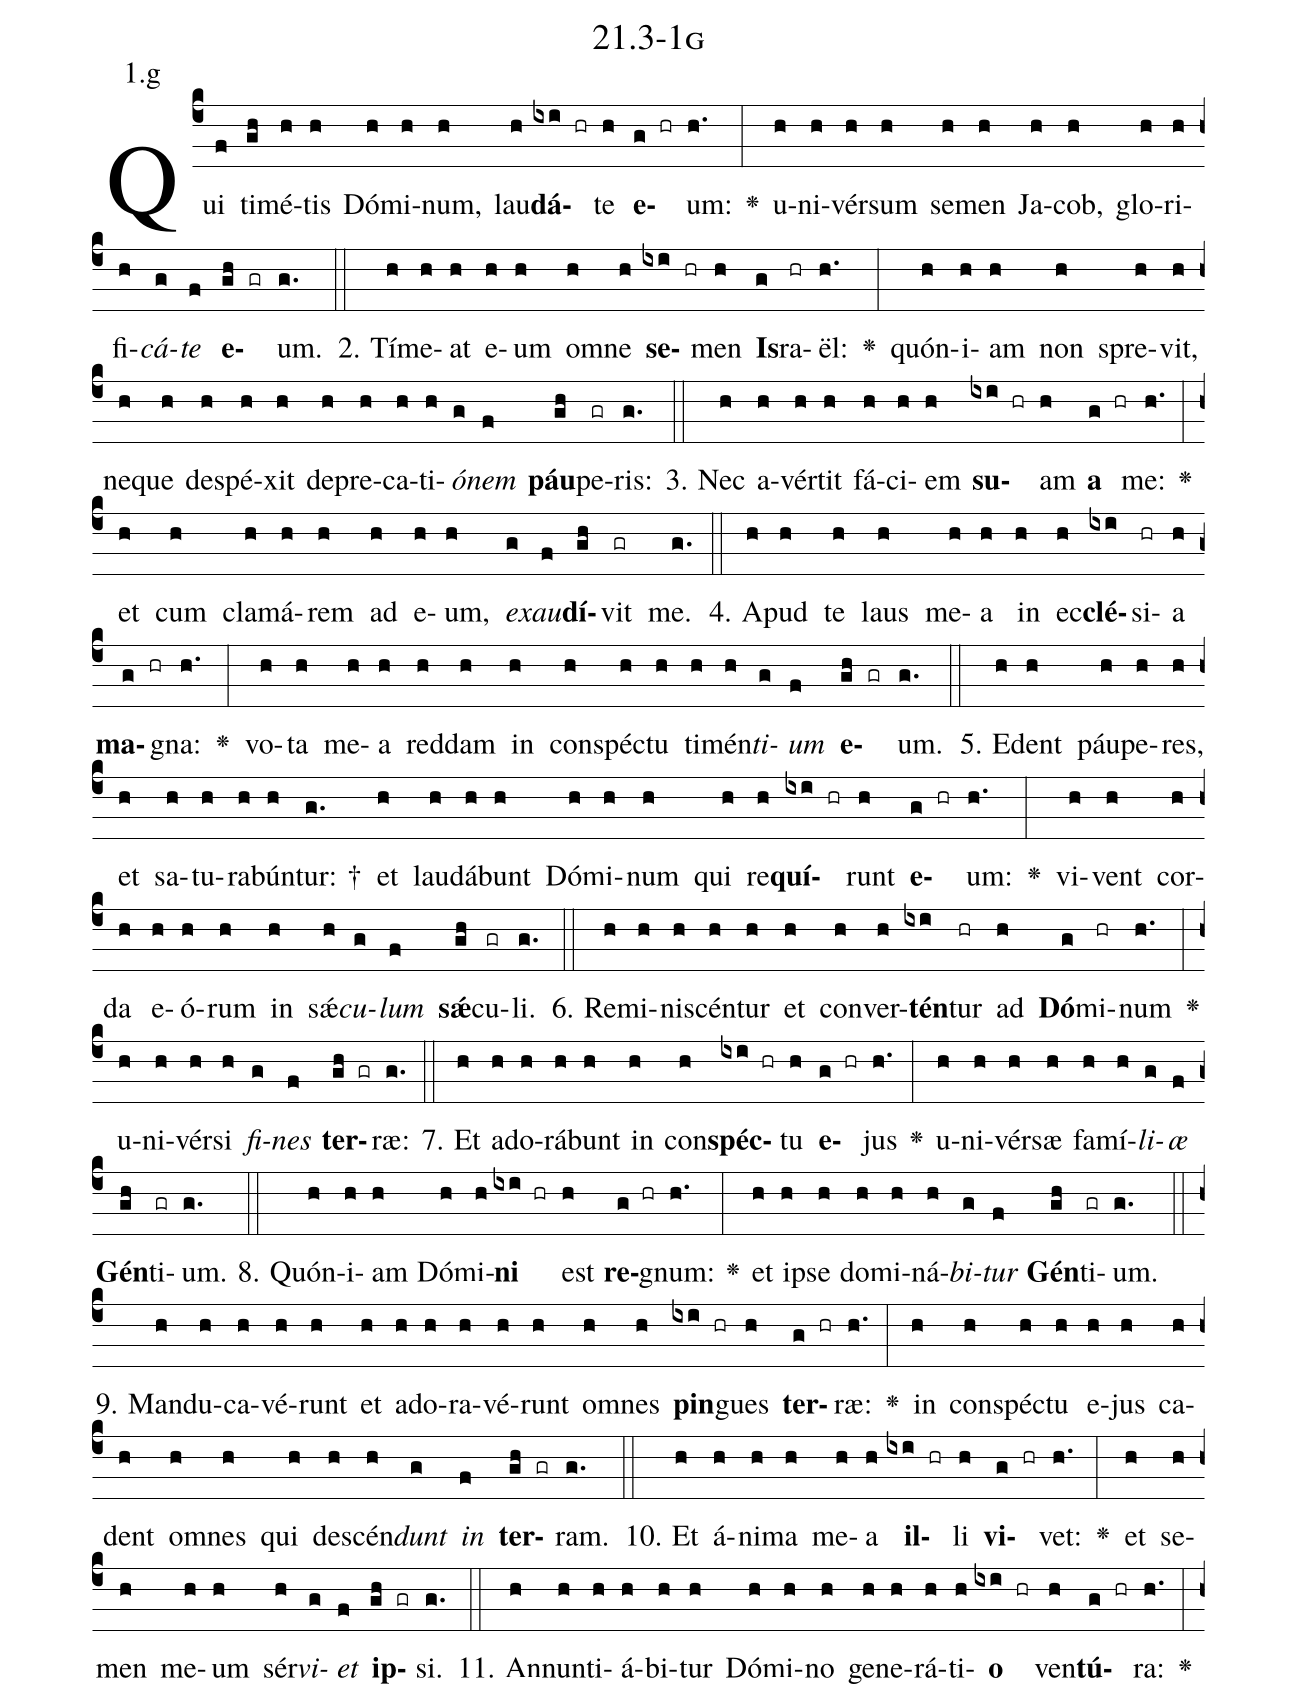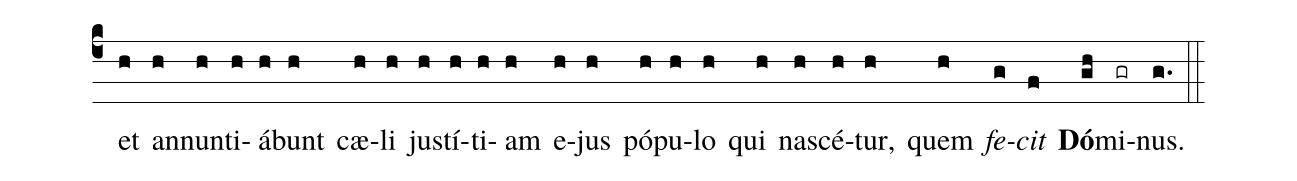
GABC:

name: 21.3-1g;
annotation: 1.g;
%%
(c4)Qui(f) ti(gh)mé(h)tis(h) Dó(h)mi(h)num,(h) lau(h)<b>dá</b>(ixi hr)te(h) <b>e</b>(g hr)um:(h.) <v>\greheightstar</v>(:) u(h)ni(h)vér(h)sum(h) se(h)men(h) Ja(h)cob,(h) glo(h)ri(h)fi(h)<i>cá</i>(g)<i>te</i>(f) <b>e</b>(gh gr)um.(g.) (::)
2. Tí(h)me(h)at(h) e(h)um(h) om(h)ne(h) <b>se</b>(ixi hr)men(h) <b>Is</b>(g)ra(hr)ël:(h.) <v>\greheightstar</v>(:) quón(h)i(h)am(h) non(h) spre(h)vit,(h) ne(h)que(h) de(h)spé(h)xit(h) de(h)pre(h)ca(h)ti(h)<i>ó</i>(g)<i>nem</i>(f) <b>páu</b>(gh)pe(gr)ris:(g.) (::)
3. Nec(h) a(h)vér(h)tit(h) fá(h)ci(h)em(h) <b>su</b>(ixi hr)am(h) <b>a</b>(g hr) me:(h.) <v>\greheightstar</v>(:) et(h) cum(h) cla(h)má(h)rem(h) ad(h) e(h)um,(h) <i>ex</i>(g)<i>au</i>(f)<b>dí</b>(gh)vit(gr) me.(g.) (::)
4. A(h)pud(h) te(h) laus(h) me(h)a(h) in(h) ec(h)<b>clé</b>(ixi)si(hr)a(h) <b>ma</b>(g hr)gna:(h.) <v>\greheightstar</v>(:) vo(h)ta(h) me(h)a(h) red(h)dam(h) in(h) con(h)spéc(h)tu(h) ti(h)mén(h)<i>ti</i>(g)<i>um</i>(f) <b>e</b>(gh gr)um.(g.) (::)
5. E(h)dent(h) páu(h)pe(h)res,(h) et(h) sa(h)tu(h)ra(h)bún(h)tur: †(g.) et(h) lau(h)dá(h)bunt(h) Dó(h)mi(h)num(h) qui(h) re(h)<b>quí</b>(ixi hr)runt(h) <b>e</b>(g hr)um:(h.) <v>\greheightstar</v>(:) vi(h)vent(h) cor(h)da(h) e(h)ó(h)rum(h) in(h) sǽ(h)<i>cu</i>(g)<i>lum</i>(f) <b>sǽ</b>(gh)cu(gr)li.(g.) (::)
6. Re(h)mi(h)ni(h)scén(h)tur(h) et(h) con(h)ver(h)<b>tén</b>(ixi)tur(hr) ad(h) <b>Dó</b>(g)mi(hr)num(h.) <v>\greheightstar</v>(:) u(h)ni(h)vér(h)si(h) <i>fi</i>(g)<i>nes</i>(f) <b>ter</b>(gh gr)ræ:(g.) (::)
7. Et(h) ad(h)o(h)rá(h)bunt(h) in(h) con(h)<b>spéc</b>(ixi hr)tu(h) <b>e</b>(g hr)jus(h.) <v>\greheightstar</v>(:) u(h)ni(h)vér(h)sæ(h) fa(h)mí(h)<i>li</i>(g)<i>æ</i>(f) <b>Gén</b>(gh)ti(gr)um.(g.) (::)
8. Quón(h)i(h)am(h) Dó(h)mi(h)<b>ni</b>(ixi hr) est(h) <b>re</b>(g hr)gnum:(h.) <v>\greheightstar</v>(:) et(h) ip(h)se(h) do(h)mi(h)ná(h)<i>bi</i>(g)<i>tur</i>(f) <b>Gén</b>(gh)ti(gr)um.(g.) (::)
9. Man(h)du(h)ca(h)vé(h)runt(h) et(h) ad(h)o(h)ra(h)vé(h)runt(h) om(h)nes(h) <b>pin</b>(ixi hr)gues(h) <b>ter</b>(g hr)ræ:(h.) <v>\greheightstar</v>(:) in(h) con(h)spéc(h)tu(h) e(h)jus(h) ca(h)dent(h) om(h)nes(h) qui(h) de(h)scén(h)<i>dunt</i>(g) <i>in</i>(f) <b>ter</b>(gh gr)ram.(g.) (::)
10. Et(h) á(h)ni(h)ma(h) me(h)a(h) <b>il</b>(ixi hr)li(h) <b>vi</b>(g hr)vet:(h.) <v>\greheightstar</v>(:) et(h) se(h)men(h) me(h)um(h) sér(h)<i>vi</i>(g)<i>et</i>(f) <b>ip</b>(gh gr)si.(g.) (::)
11. An(h)nun(h)ti(h)á(h)bi(h)tur(h) Dó(h)mi(h)no(h) ge(h)ne(h)rá(h)ti(h)<b>o</b>(ixi hr) ven(h)<b>tú</b>(g hr)ra:(h.) <v>\greheightstar</v>(:) et(h) an(h)nun(h)ti(h)á(h)bunt(h) cæ(h)li(h) jus(h)tí(h)ti(h)am(h) e(h)jus(h) pó(h)pu(h)lo(h) qui(h) na(h)scé(h)tur,(h) quem(h) <i>fe</i>(g)<i>cit</i>(f) <b>Dó</b>(gh)mi(gr)nus.(g.) (::)
